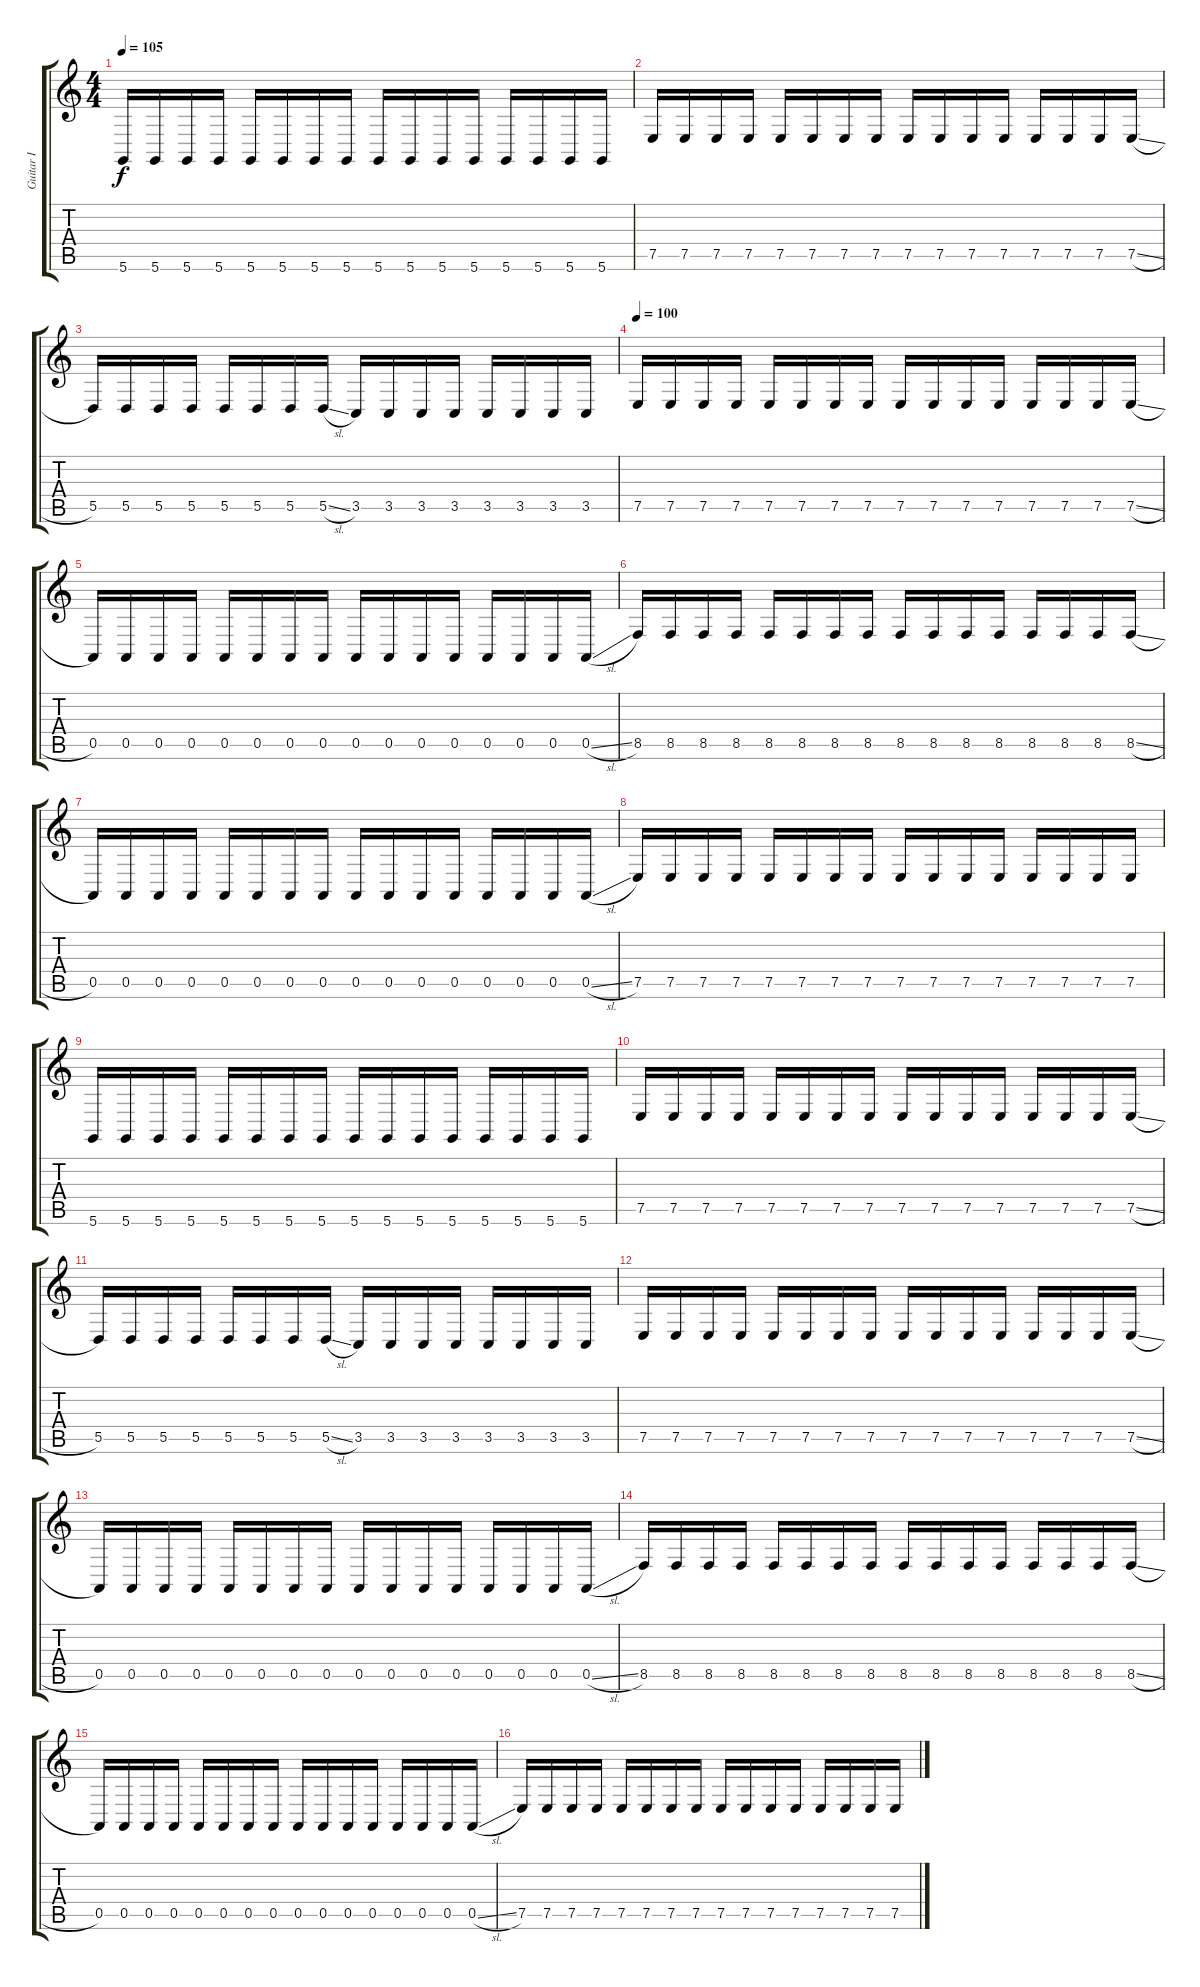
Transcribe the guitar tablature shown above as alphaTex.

\track ("Guitar I" "Guitar I") {instrument agogo}
\staff {score tabs}
\tuning (E4 B3 G3 D3 A2 D2) {hide}
\ts (4 4)
\tempo 105
\clef g2
\ks aminor
5.6.16{dy f} 5.6.16 5.6.16 5.6.16 5.6.16 5.6.16 5.6.16 5.6.16 5.6.16 5.6.16 5.6.16 5.6.16 5.6.16 5.6.16 5.6.16 5.6.16 |
7.5.16 7.5.16 7.5.16 7.5.16 7.5.16 7.5.16 7.5.16 7.5.16 7.5.16 7.5.16 7.5.16 7.5.16 7.5.16 7.5.16 7.5.16 7.5{sl}.16 |
5.5.16 5.5.16 5.5.16 5.5.16 5.5.16 5.5.16 5.5.16 5.5{sl}.16 3.5.16 3.5.16 3.5.16 3.5.16 3.5.16 3.5.16 3.5.16 3.5.16 |
\tempo 100
7.5.16 7.5.16 7.5.16 7.5.16 7.5.16 7.5.16 7.5.16 7.5.16 7.5.16 7.5.16 7.5.16 7.5.16 7.5.16 7.5.16 7.5.16 7.5{sl}.16 |
0.5.16 0.5.16 0.5.16 0.5.16 0.5.16 0.5.16 0.5.16 0.5.16 0.5.16 0.5.16 0.5.16 0.5.16 0.5.16 0.5.16 0.5.16 0.5{sl}.16 |
8.5.16 8.5.16 8.5.16 8.5.16 8.5.16 8.5.16 8.5.16 8.5.16 8.5.16 8.5.16 8.5.16 8.5.16 8.5.16 8.5.16 8.5.16 8.5{sl}.16 |
0.5.16 0.5.16 0.5.16 0.5.16 0.5.16 0.5.16 0.5.16 0.5.16 0.5.16 0.5.16 0.5.16 0.5.16 0.5.16 0.5.16 0.5.16 0.5{sl}.16 |
7.5.16 7.5.16 7.5.16 7.5.16 7.5.16 7.5.16 7.5.16 7.5.16 7.5.16 7.5.16 7.5.16 7.5.16 7.5.16 7.5.16 7.5.16 7.5.16 |
5.6.16 5.6.16 5.6.16 5.6.16 5.6.16 5.6.16 5.6.16 5.6.16 5.6.16 5.6.16 5.6.16 5.6.16 5.6.16 5.6.16 5.6.16 5.6.16 |
7.5.16 7.5.16 7.5.16 7.5.16 7.5.16 7.5.16 7.5.16 7.5.16 7.5.16 7.5.16 7.5.16 7.5.16 7.5.16 7.5.16 7.5.16 7.5{sl}.16 |
5.5.16 5.5.16 5.5.16 5.5.16 5.5.16 5.5.16 5.5.16 5.5{sl}.16 3.5.16 3.5.16 3.5.16 3.5.16 3.5.16 3.5.16 3.5.16 3.5.16 |
7.5.16 7.5.16 7.5.16 7.5.16 7.5.16 7.5.16 7.5.16 7.5.16 7.5.16 7.5.16 7.5.16 7.5.16 7.5.16 7.5.16 7.5.16 7.5{sl}.16 |
0.5.16 0.5.16 0.5.16 0.5.16 0.5.16 0.5.16 0.5.16 0.5.16 0.5.16 0.5.16 0.5.16 0.5.16 0.5.16 0.5.16 0.5.16 0.5{sl}.16 |
8.5.16 8.5.16 8.5.16 8.5.16 8.5.16 8.5.16 8.5.16 8.5.16 8.5.16 8.5.16 8.5.16 8.5.16 8.5.16 8.5.16 8.5.16 8.5{sl}.16 |
0.5.16 0.5.16 0.5.16 0.5.16 0.5.16 0.5.16 0.5.16 0.5.16 0.5.16 0.5.16 0.5.16 0.5.16 0.5.16 0.5.16 0.5.16 0.5{sl}.16 |
7.5.16 7.5.16 7.5.16 7.5.16 7.5.16 7.5.16 7.5.16 7.5.16 7.5.16 7.5.16 7.5.16 7.5.16 7.5.16 7.5.16 7.5.16 7.5.16
